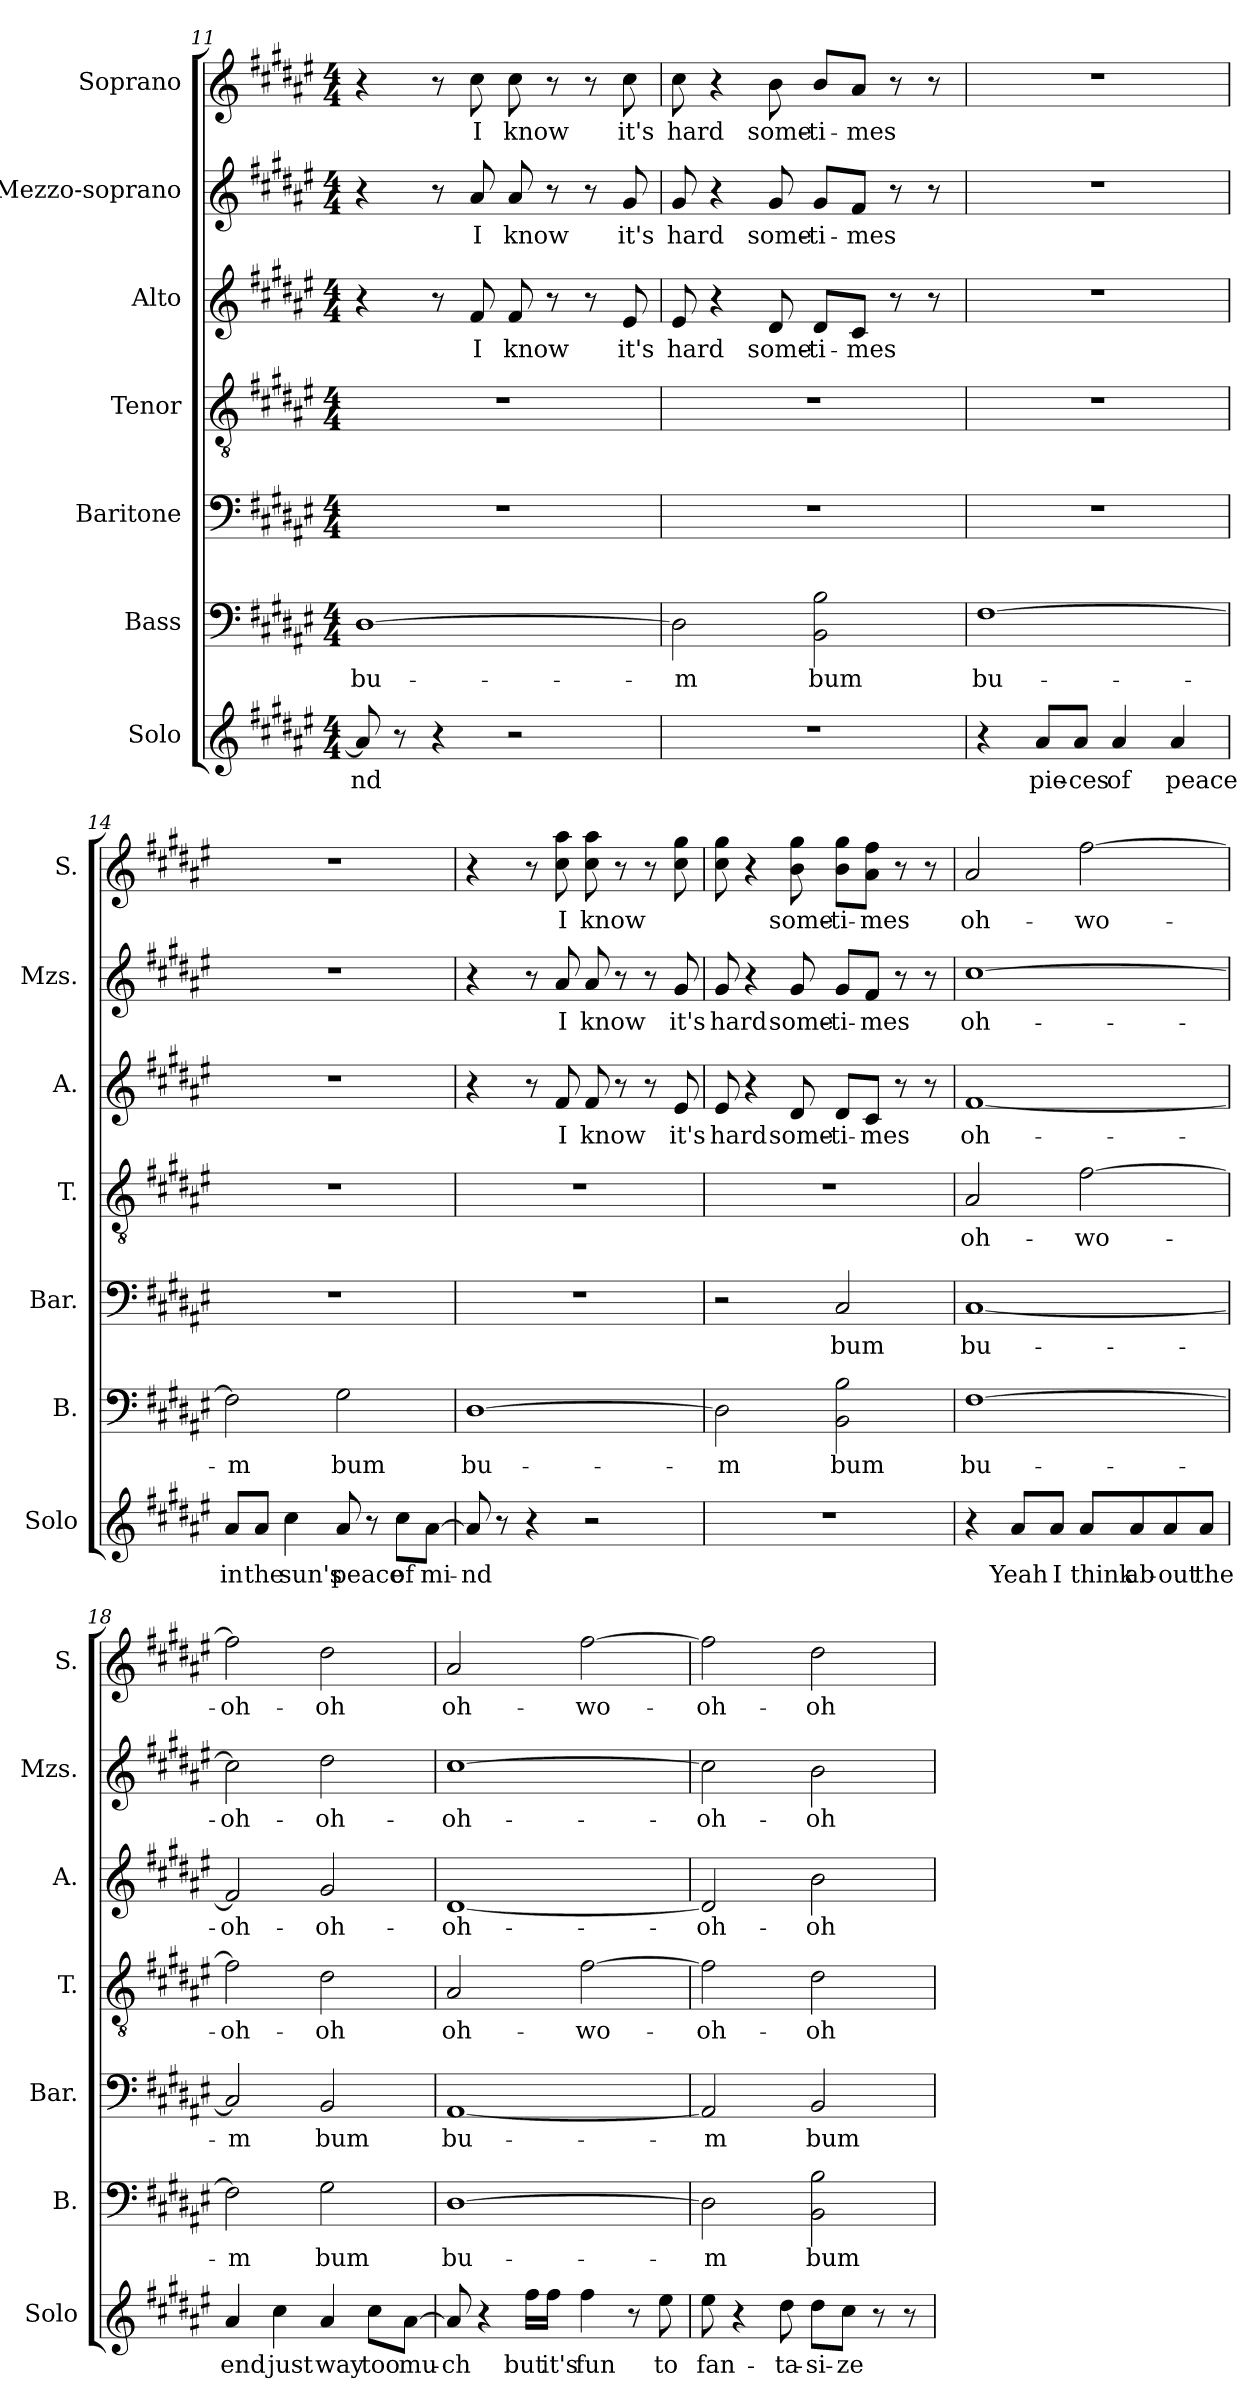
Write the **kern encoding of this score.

**kern	**text	**kern	**text	**kern	**text	**kern	**text	**kern	**text	**kern	**text	**kern	**text
*part7	*part7	*part6	*part6	*part5	*part5	*part4	*part4	*part3	*part3	*part2	*part2	*part1	*part1
*staff7	*staff7	*staff6	*staff6	*staff5	*staff5	*staff4	*staff4	*staff3	*staff3	*staff2	*staff2	*staff1	*staff1
*I"Solo	*	*I"Bass	*	*I"Baritone	*	*I"Tenor	*	*I"Alto	*	*I"Mezzo-soprano	*	*I"Soprano	*
*I'Solo	*	*I'B.	*	*I'Bar.	*	*I'T.	*	*I'A.	*	*I'Mzs.	*	*I'S.	*
!!LO:PB:g=z
*clefG2	*	*clefF4	*	*clefF4	*	*clefGv2	*	*clefG2	*	*clefG2	*	*clefG2	*
*k[f#c#g#d#a#e#]	*	*k[f#c#g#d#a#e#]	*	*k[f#c#g#d#a#e#]	*	*k[f#c#g#d#a#e#]	*	*k[f#c#g#d#a#e#]	*	*k[f#c#g#d#a#e#]	*	*k[f#c#g#d#a#e#]	*
*M4/4	*	*M4/4	*	*M4/4	*	*M4/4	*	*M4/4	*	*M4/4	*	*M4/4	*
=11	=11	=11	=11	=11	=11	=11	=11	=11	=11	=11	=11	=11	=11
8a#/]	-nd	[1D#	bu-	1r	.	1r	.	4r	.	4r	.	4r	.
8r	.	.	.	.	.	.	.	.	.	.	.	.	.
4r	.	.	.	.	.	.	.	8r	.	8r	.	8r	.
.	.	.	.	.	.	.	.	8f#/	I	8a#/	I	8cc#\	I
2r	.	.	.	.	.	.	.	8f#/	know	8a#/	know	8cc#\	know
.	.	.	.	.	.	.	.	8r	.	8r	.	8r	.
.	.	.	.	.	.	.	.	8r	.	8r	.	8r	.
.	.	.	.	.	.	.	.	8e#/	it's	8g#/	it's	8cc#\	it's
=12	=12	=12	=12	=12	=12	=12	=12	=12	=12	=12	=12	=12	=12
1r	.	2D#\]	-m	1r	.	1r	.	8e#/	hard	8g#/	hard	8cc#\	hard
.	.	.	.	.	.	.	.	4r	.	4r	.	4r	.
.	.	.	.	.	.	.	.	8d#/	some-	8g#/	some-	8b\	some-
.	.	2BB\ 2B\	bum	.	.	.	.	8d#/L	-ti-	8g#/L	-ti-	8b/L	-ti-
.	.	.	.	.	.	.	.	8c#/J	-mes	8f#/J	-mes	8a#/J	-mes
.	.	.	.	.	.	.	.	8r	.	8r	.	8r	.
.	.	.	.	.	.	.	.	8r	.	8r	.	8r	.
=13	=13	=13	=13	=13	=13	=13	=13	=13	=13	=13	=13	=13	=13
4r	.	[1F#	bu-	1r	.	1r	.	1r	.	1r	.	1r	.
8a#/L	pie-	.	.	.	.	.	.	.	.	.	.	.	.
8a#/J	-ces	.	.	.	.	.	.	.	.	.	.	.	.
4a#/	of	.	.	.	.	.	.	.	.	.	.	.	.
4a#/	peace	.	.	.	.	.	.	.	.	.	.	.	.
!!LO:PB:g=z
=14	=14	=14	=14	=14	=14	=14	=14	=14	=14	=14	=14	=14	=14
8a#/L	in	2F#\]	-m	1r	.	1r	.	1r	.	1r	.	1r	.
8a#/J	the	.	.	.	.	.	.	.	.	.	.	.	.
4cc#\	sun's	.	.	.	.	.	.	.	.	.	.	.	.
8a#/	peace	2G#\	bum	.	.	.	.	.	.	.	.	.	.
8r	.	.	.	.	.	.	.	.	.	.	.	.	.
8cc#\L	of	.	.	.	.	.	.	.	.	.	.	.	.
[8a#\J	mi-	.	.	.	.	.	.	.	.	.	.	.	.
=15	=15	=15	=15	=15	=15	=15	=15	=15	=15	=15	=15	=15	=15
8a#/]	-nd	[1D#	bu-	1r	.	1r	.	4r	.	4r	.	4r	.
8r	.	.	.	.	.	.	.	.	.	.	.	.	.
4r	.	.	.	.	.	.	.	8r	.	8r	.	8r	.
.	.	.	.	.	.	.	.	8f#/	I	8a#/	I	8cc#\ 8aa#\	I
2r	.	.	.	.	.	.	.	8f#/	know	8a#/	know	8cc#\ 8aa#\	know
.	.	.	.	.	.	.	.	8r	.	8r	.	8r	.
.	.	.	.	.	.	.	.	8r	.	8r	.	8r	.
.	.	.	.	.	.	.	.	8e#/	it's	8g#/	it's	8cc#\ 8gg#\	.
=16	=16	=16	=16	=16	=16	=16	=16	=16	=16	=16	=16	=16	=16
1r	.	2D#\]	-m	2r	.	1r	.	8e#/	hard	8g#/	hard	8cc#\ 8gg#\	.
.	.	.	.	.	.	.	.	4r	.	4r	.	4r	.
.	.	.	.	.	.	.	.	8d#/	some-	8g#/	some-	8b\ 8gg#\	some-
.	.	2BB\ 2B\	bum	2C#/	bum	.	.	8d#/L	-ti-	8g#/L	-ti-	8b\ 8gg#\L	-ti-
.	.	.	.	.	.	.	.	8c#/J	-mes	8f#/J	-mes	8a#\ 8ff#\J	-mes
.	.	.	.	.	.	.	.	8r	.	8r	.	8r	.
.	.	.	.	.	.	.	.	8r	.	8r	.	8r	.
!!LO:PB:g=z
=17	=17	=17	=17	=17	=17	=17	=17	=17	=17	=17	=17	=17	=17
4r	.	[1F#	bu-	[1C#	bu-	2A#/	oh-	[1f#	-oh-	[1cc#	-oh-	2a#/	oh-
8a#/L	Yeah	.	.	.	.	.	.	.	.	.	.	.	.
8a#/J	I	.	.	.	.	.	.	.	.	.	.	.	.
8a#/L	think	.	.	.	.	[2f#\	-wo-	.	.	.	.	[2ff#\	-wo-
8a#/	ab-	.	.	.	.	.	.	.	.	.	.	.	.
8a#/	-out	.	.	.	.	.	.	.	.	.	.	.	.
8a#/J	the	.	.	.	.	.	.	.	.	.	.	.	.
=18	=18	=18	=18	=18	=18	=18	=18	=18	=18	=18	=18	=18	=18
4a#/	end	2F#\]	-m	2C#/]	-m	2f#\]	-oh-	2f#/]	-oh-	2cc#\]	-oh-	2ff#\]	-oh-
4cc#\	just	.	.	.	.	.	.	.	.	.	.	.	.
4a#/	way	2G#\	bum	2BB/	bum	2d#\	-oh	2g#/	-oh-	2dd#\	-oh-	2dd#\	-oh
8cc#\L	too	.	.	.	.	.	.	.	.	.	.	.	.
[8a#\J	mu-	.	.	.	.	.	.	.	.	.	.	.	.
=19	=19	=19	=19	=19	=19	=19	=19	=19	=19	=19	=19	=19	=19
8a#/]	-ch	[1D#	bu-	[1AA#	bu-	2A#/	oh-	[1d#	-oh-	[1cc#	-oh-	2a#/	oh-
4r	.	.	.	.	.	.	.	.	.	.	.	.	.
16ff#\LL	but	.	.	.	.	.	.	.	.	.	.	.	.
16ff#\JJ	it's	.	.	.	.	.	.	.	.	.	.	.	.
4ff#\	fun	.	.	.	.	[2f#\	-wo-	.	.	.	.	[2ff#\	-wo-
8r	.	.	.	.	.	.	.	.	.	.	.	.	.
8ee#\	to	.	.	.	.	.	.	.	.	.	.	.	.
=20	=20	=20	=20	=20	=20	=20	=20	=20	=20	=20	=20	=20	=20
8ee#\	fan-	2D#\]	-m	2AA#/]	-m	2f#\]	-oh-	2d#/]	-oh-	2cc#\]	-oh-	2ff#\]	-oh-
4r	.	.	.	.	.	.	.	.	.	.	.	.	.
8dd#\	-ta-	.	.	.	.	.	.	.	.	.	.	.	.
8dd#\L	-si-	2BB\ 2B\	bum	2BB/	bum	2d#\	-oh	2b\	-oh-	2b\	-oh-	2dd#\	-oh
8cc#\J	ze	.	.	.	.	.	.	.	.	.	.	.	.
8r	.	.	.	.	.	.	.	.	.	.	.	.	.
8r	.	.	.	.	.	.	.	.	.	.	.	.	.
=	=	=	=	=	=	=	=	=	=	=	=	=	=
*-	*-	*-	*-	*-	*-	*-	*-	*-	*-	*-	*-	*-	*-
